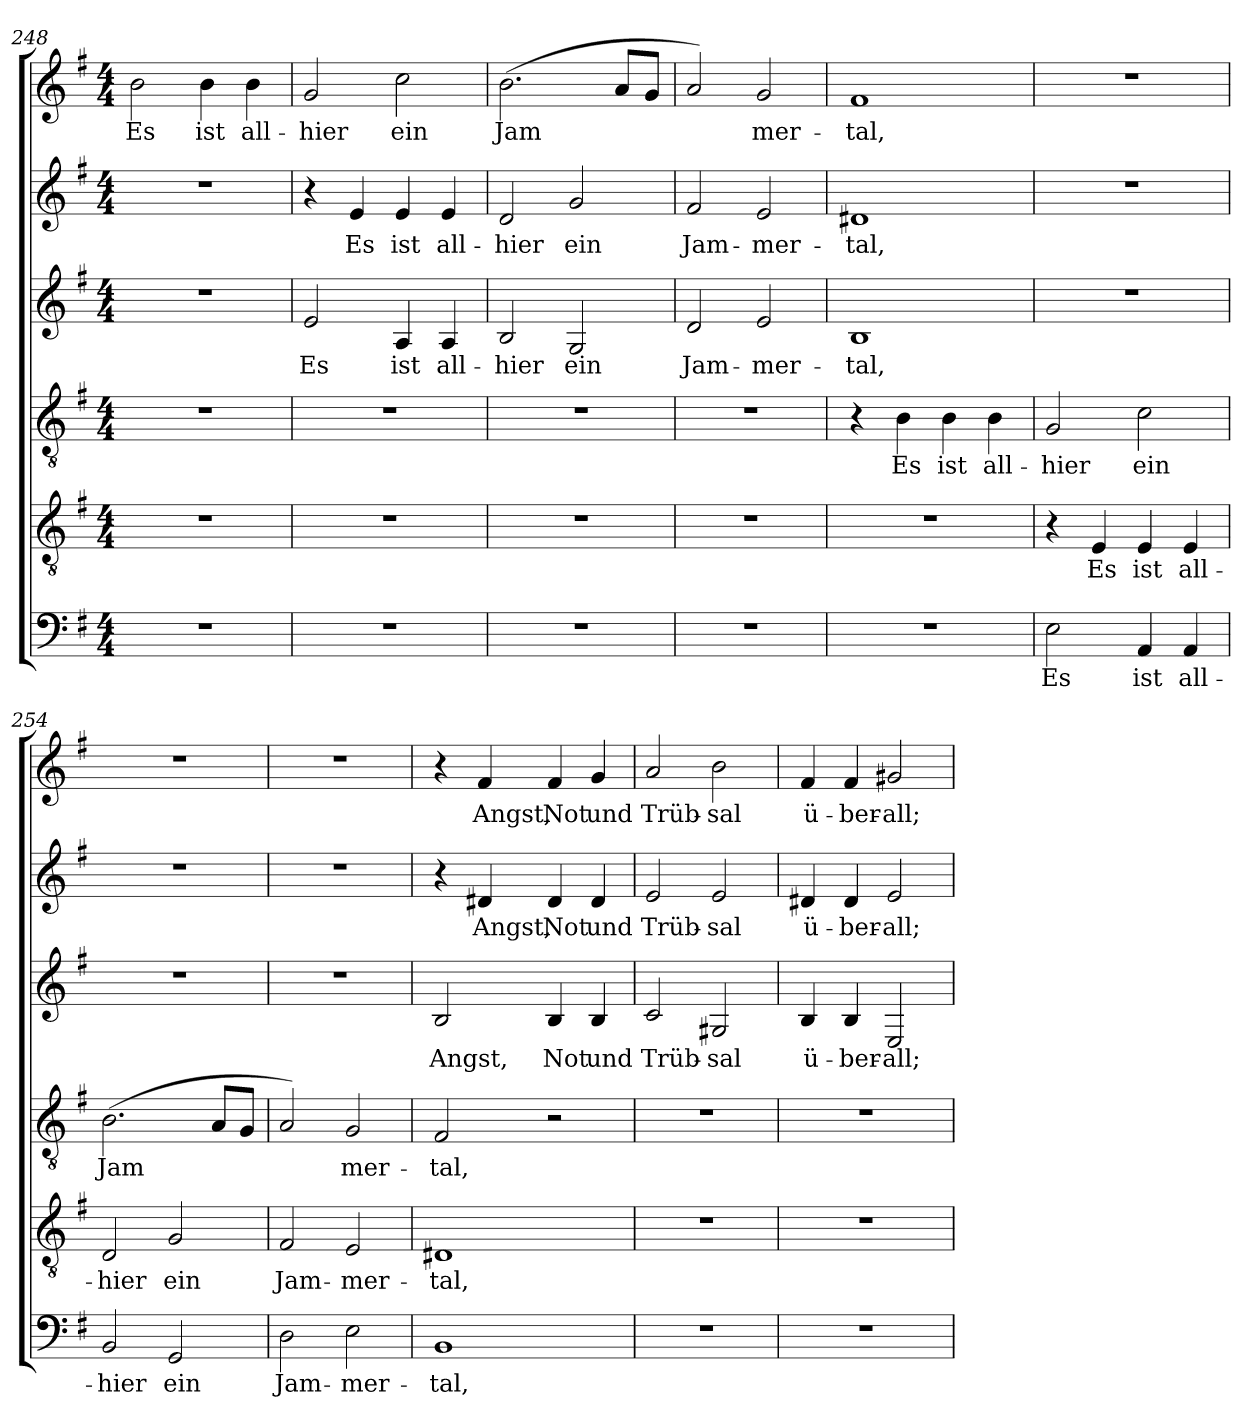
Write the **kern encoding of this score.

**kern	**text	**kern	**text	**kern	**text	**kern	**text	**kern	**text	**kern	**text
*part6	*part6	*part5	*part5	*part4	*part4	*part3	*part3	*part2	*part2	*part1	*part1
*staff6	*staff6	*staff5	*staff5	*staff4	*staff4	*staff3	*staff3	*staff2	*staff2	*staff1	*staff1
*clefF4	*	*clefGv2	*	*clefGv2	*	*clefG2	*	*clefG2	*	*clefG2	*
*k[f#]	*	*k[f#]	*	*k[f#]	*	*k[f#]	*	*k[f#]	*	*k[f#]	*
*G:	*	*G:	*	*G:	*	*G:	*	*G:	*	*G:	*
*M4/4	*	*M4/4	*	*M4/4	*	*M4/4	*	*M4/4	*	*M4/4	*
=248	=248	=248	=248	=248	=248	=248	=248	=248	=248	=248	=248
!	!	!	!	!	!	!	!	!	!	!	!LO:LY:b
1r	.	1r	.	1r	.	1r	.	1r	.	2b\	Es
!	!	!	!	!	!	!	!	!	!	!	!LO:LY:b
.	.	.	.	.	.	.	.	.	.	4b\	ist
!	!	!	!	!	!	!	!	!	!	!	!LO:LY:b
.	.	.	.	.	.	.	.	.	.	4b\	all-
=249	=249	=249	=249	=249	=249	=249	=249	=249	=249	=249	=249
!	!	!	!	!	!	!	!LO:LY:b	!	!	!	!LO:LY:b
1r	.	1r	.	1r	.	2e/	Es	4r	.	2g/	-hier
!	!	!	!	!	!	!	!	!	!LO:LY:b	!	!
.	.	.	.	.	.	.	.	4e/	Es	.	.
!	!	!	!	!	!	!	!LO:LY:b	!	!LO:LY:b	!	!LO:LY:b
.	.	.	.	.	.	4A/	ist	4e/	ist	2cc\	ein
!	!	!	!	!	!	!	!LO:LY:b	!	!LO:LY:b	!	!
.	.	.	.	.	.	4A/	all-	4e/	all-	.	.
=250	=250	=250	=250	=250	=250	=250	=250	=250	=250	=250	=250
!	!	!	!	!	!	!	!LO:LY:b	!	!LO:LY:b	!	!LO:LY:b
1r	.	1r	.	1r	.	2B/	-hier	2d/	-hier	(<2.b\	Jam
!	!	!	!	!	!	!	!LO:LY:b	!	!LO:LY:b	!	!
.	.	.	.	.	.	2G/	ein	2g/	ein	.	.
.	.	.	.	.	.	.	.	.	.	8a/L	.
.	.	.	.	.	.	.	.	.	.	8g/J	.
=251	=251	=251	=251	=251	=251	=251	=251	=251	=251	=251	=251
!	!	!	!	!	!	!	!LO:LY:b	!	!LO:LY:b	!	!
1r	.	1r	.	1r	.	2d/	Jam-	2f#/	Jam-	2a/)	.
!	!	!	!	!	!	!	!LO:LY:b	!	!LO:LY:b	!	!LO:LY:b
.	.	.	.	.	.	2e/	-mer-	2e/	-mer-	2g/	mer-
=252	=252	=252	=252	=252	=252	=252	=252	=252	=252	=252	=252
!	!	!	!	!	!	!	!LO:LY:b	!	!LO:LY:b	!	!LO:LY:b
1r	.	1r	.	4r	.	1B	-tal,	1d#X	-tal,	1f#	-tal,
!	!	!	!	!	!LO:LY:b	!	!	!	!	!	!
.	.	.	.	4B\	Es	.	.	.	.	.	.
!	!	!	!	!	!LO:LY:b	!	!	!	!	!	!
.	.	.	.	4B\	ist	.	.	.	.	.	.
!	!	!	!	!	!LO:LY:b	!	!	!	!	!	!
.	.	.	.	4B\	all-	.	.	.	.	.	.
=253	=253	=253	=253	=253	=253	=253	=253	=253	=253	=253	=253
!	!LO:LY:b	!	!	!	!LO:LY:b	!	!	!	!	!	!
2E\	Es	4r	.	2G/	-hier	1r	.	1r	.	1r	.
!	!	!	!LO:LY:b	!	!	!	!	!	!	!	!
.	.	4E/	Es	.	.	.	.	.	.	.	.
!	!LO:LY:b	!	!LO:LY:b	!	!LO:LY:b	!	!	!	!	!	!
4AA/	ist	4E/	ist	2c\	ein	.	.	.	.	.	.
!	!LO:LY:b	!	!LO:LY:b	!	!	!	!	!	!	!	!
4AA/	all-	4E/	all-	.	.	.	.	.	.	.	.
!!LO:LB:g=z
=254	=254	=254	=254	=254	=254	=254	=254	=254	=254	=254	=254
!	!LO:LY:b	!	!LO:LY:b	!	!LO:LY:b	!	!	!	!	!	!
2BB/	-hier	2D/	-hier	(<2.B\	Jam	1r	.	1r	.	1r	.
!	!LO:LY:b	!	!LO:LY:b	!	!	!	!	!	!	!	!
2GG/	ein	2G/	ein	.	.	.	.	.	.	.	.
.	.	.	.	8A/L	.	.	.	.	.	.	.
.	.	.	.	8G/J	.	.	.	.	.	.	.
=255	=255	=255	=255	=255	=255	=255	=255	=255	=255	=255	=255
!	!LO:LY:b	!	!LO:LY:b	!	!	!	!	!	!	!	!
2D\	Jam-	2F#/	Jam-	2A/)	.	1r	.	1r	.	1r	.
!	!LO:LY:b	!	!LO:LY:b	!	!LO:LY:b	!	!	!	!	!	!
2E\	-mer-	2E/	-mer-	2G/	mer-	.	.	.	.	.	.
=256	=256	=256	=256	=256	=256	=256	=256	=256	=256	=256	=256
!	!LO:LY:b	!	!LO:LY:b	!	!LO:LY:b	!	!LO:LY:b	!	!	!	!
1BB	-tal,	1D#X	-tal,	2F#/	-tal,	2B/	Angst,	4r	.	4r	.
!	!	!	!	!	!	!	!	!	!LO:LY:b	!	!LO:LY:b
.	.	.	.	.	.	.	.	4d#X/	Angst,	4f#/	Angst,
!	!	!	!	!	!	!	!LO:LY:b	!	!LO:LY:b	!	!LO:LY:b
.	.	.	.	2r	.	4B/	Not	4d#/	Not	4f#/	Not
!	!	!	!	!	!	!	!LO:LY:b	!	!LO:LY:b	!	!LO:LY:b
.	.	.	.	.	.	4B/	und	4d#/	und	4g/	und
=257	=257	=257	=257	=257	=257	=257	=257	=257	=257	=257	=257
!	!	!	!	!	!	!	!LO:LY:b	!	!LO:LY:b	!	!LO:LY:b
1r	.	1r	.	1r	.	2c/	Trüb-	2e/	Trüb-	2a/	Trüb-
!	!	!	!	!	!	!	!LO:LY:b	!	!LO:LY:b	!	!LO:LY:b
.	.	.	.	.	.	2G#X/	-sal	2e/	-sal	2b\	-sal
=258	=258	=258	=258	=258	=258	=258	=258	=258	=258	=258	=258
!	!	!	!	!	!	!	!LO:LY:b	!	!LO:LY:b	!	!LO:LY:b
1r	.	1r	.	1r	.	4B/	ü-	4d#X/	ü-	4f#/	ü-
!	!	!	!	!	!	!	!LO:LY:b	!	!LO:LY:b	!	!LO:LY:b
.	.	.	.	.	.	4B/	-ber-	4d#/	-ber-	4f#/	-ber-
!	!	!	!	!	!	!	!LO:LY:b	!	!LO:LY:b	!	!LO:LY:b
.	.	.	.	.	.	2E/	-all;	2e/	-all;	2g#X/	-all;
=	=	=	=	=	=	=	=	=	=	=	=
*-	*-	*-	*-	*-	*-	*-	*-	*-	*-	*-	*-
